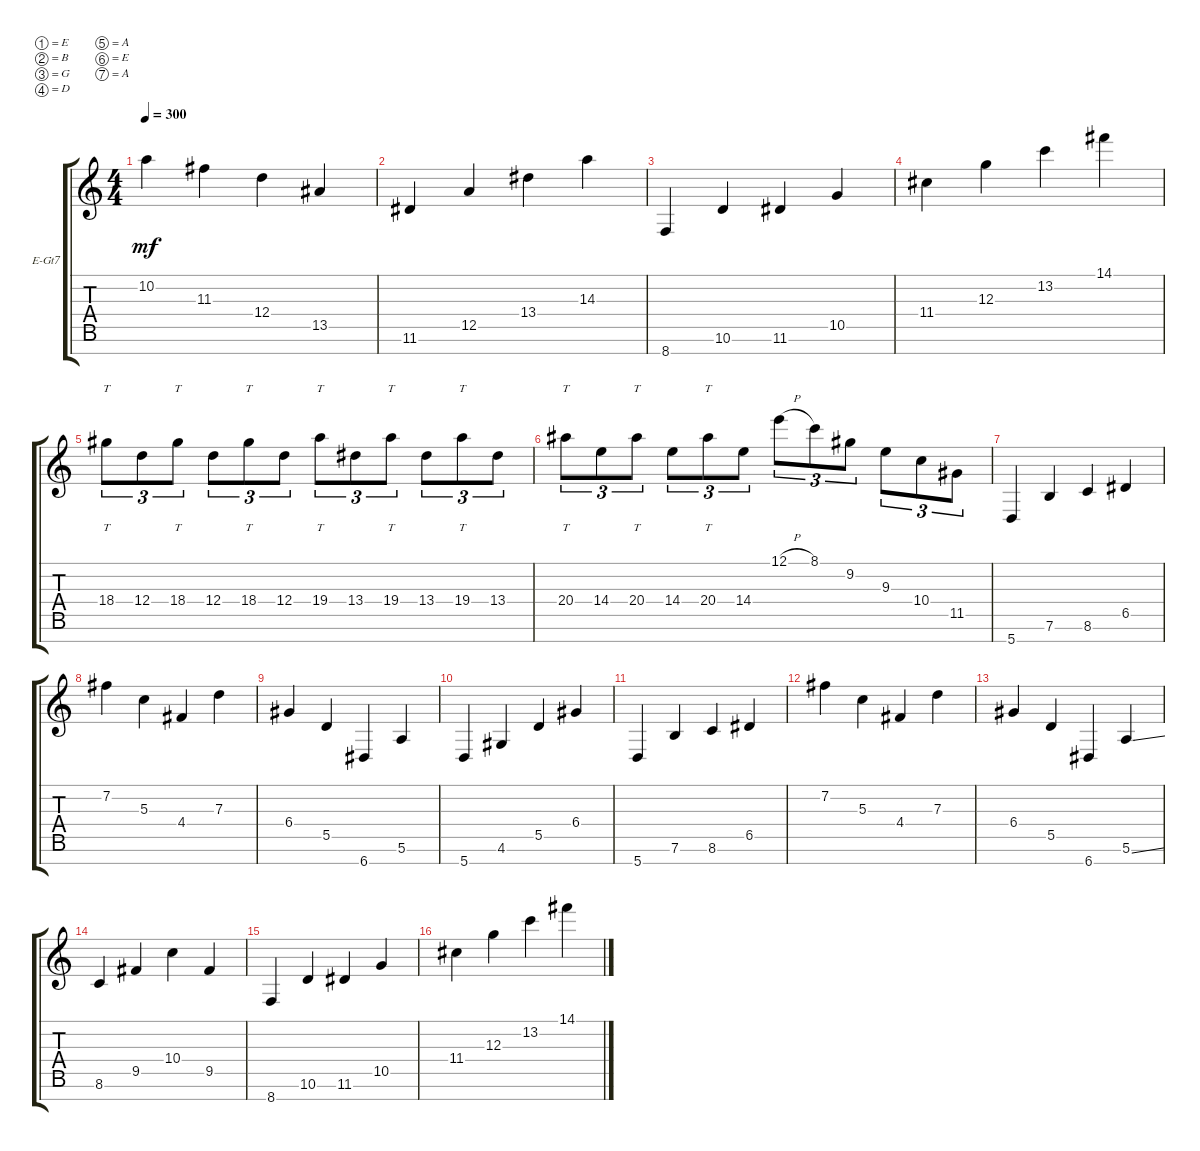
\defaultSystemsLayout 4
\bracketExtendMode groupsimilarinstruments
\firstSystemTrackNameOrientation horizontal
\otherSystemsTrackNameOrientation horizontal
\track ("Electric Guitar" "E-Gt7") {instrument distortionguitar}
\staff {score tabs}
\tuning (E4 B3 G3 D3 A2 E2 A1)
\ts (4 4)
\tempo 300
\clef g2
\ks c
10.2.4{dy mf} 11.3.4 12.4.4 13.5.4 |
11.6.4 12.5.4 13.4.4 14.3.4 |
8.7.4 10.6.4 11.6.4 10.5.4 |
11.4.4 12.3.4 13.2.4 14.1.4 |
18.4.8{tt tu (3 2)} 12.4.8{tu (3 2)} 18.4.8{tt tu (3 2)} 12.4.8{tu (3 2)} 18.4.8{tt tu (3 2)} 12.4.8{tu (3 2)} 19.4.8{tt tu (3 2)} 13.4.8{tu (3 2)} 19.4.8{tt tu (3 2)} 13.4.8{tu (3 2)} 19.4.8{tt tu (3 2)} 13.4.8{tu (3 2)} |
20.4.8{tt tu (3 2)} 14.4.8{tu (3 2)} 20.4.8{tt tu (3 2)} 14.4.8{tu (3 2)} 20.4.8{tt tu (3 2)} 14.4.8{tu (3 2)} 12.1{h}.8{tu (3 2)} 8.1.8{tu (3 2)} 9.2.8{tu (3 2)} 9.3.8{tu (3 2)} 10.4.8{tu (3 2)} 11.5.8{tu (3 2)} |
5.7.4 7.6.4 8.6.4 6.5.4 |
7.2.4 5.3.4 4.4.4 7.3.4 |
6.4.4 5.5.4 6.7.4 5.6.4 |
5.7.4 4.6.4 5.5.4 6.4.4 |
5.7.4 7.6.4 8.6.4 6.5.4 |
7.2.4 5.3.4 4.4.4 7.3.4 |
6.4.4 5.5.4 6.7.4 5.6{ss}.4 |
8.6.4 9.5.4 10.4.4 9.5.4 |
8.7.4 10.6.4 11.6.4 10.5.4 |
11.4.4 12.3.4 13.2.4 14.1.4
